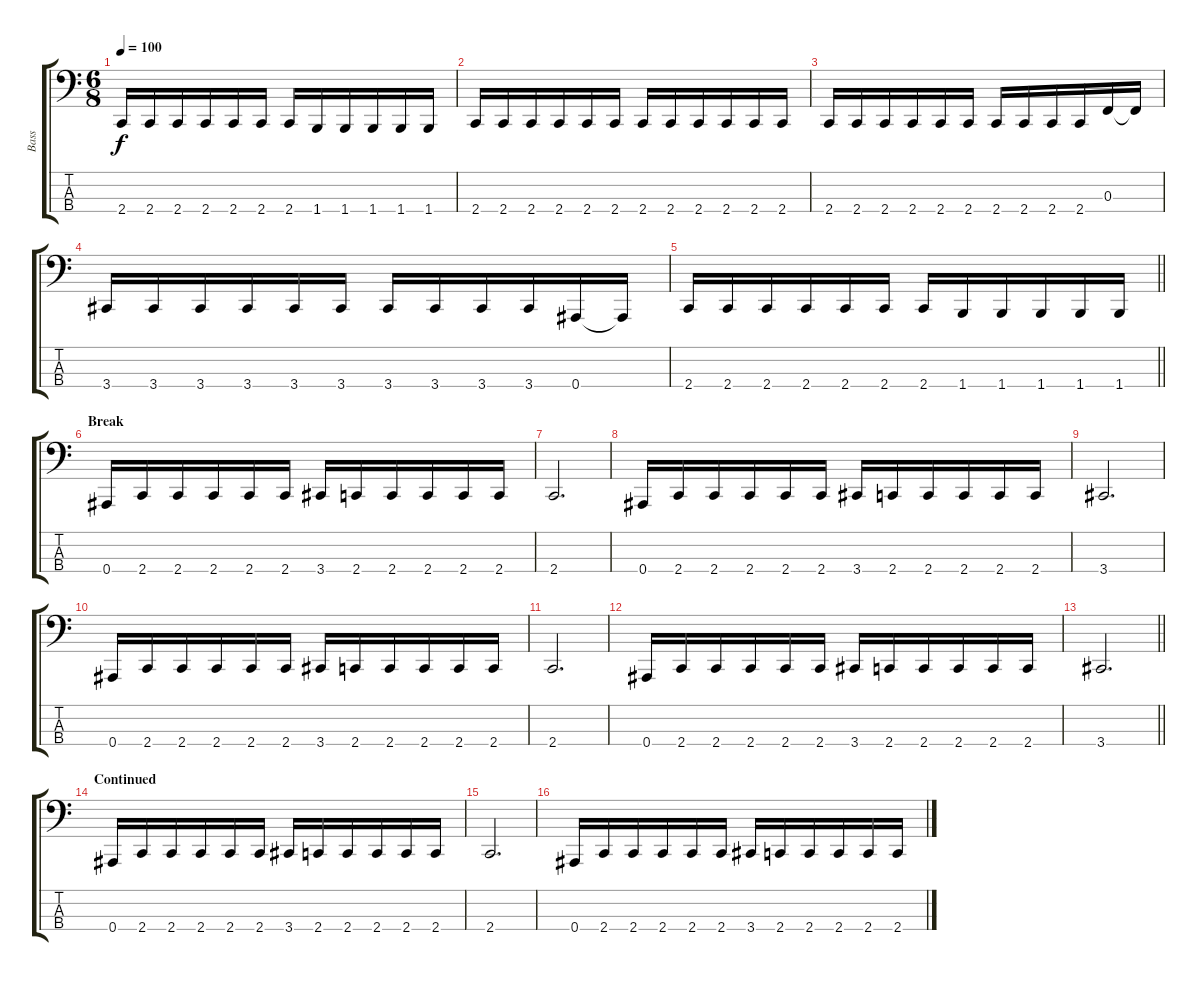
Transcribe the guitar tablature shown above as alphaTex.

\track ("Bass" "Bass") {instrument electricbassfinger}
\staff {score tabs}
\tuning (Eb2 Bb1 F1 Bb0) {hide}
\ts (6 8)
\tempo 100
\clef f4
\ks c
2.4.16{dy f} 2.4.16 2.4.16 2.4.16 2.4.16 2.4.16 2.4.16 1.4.16 1.4.16 1.4.16 1.4.16 1.4.16 |
2.4.16 2.4.16 2.4.16 2.4.16 2.4.16 2.4.16 2.4.16 2.4.16 2.4.16 2.4.16 2.4.16 2.4.16 |
2.4.16 2.4.16 2.4.16 2.4.16 2.4.16 2.4.16 2.4.16 2.4.16 2.4.16 2.4.16 0.3.16 0.3{t}.16 |
3.4.16 3.4.16 3.4.16 3.4.16 3.4.16 3.4.16 3.4.16 3.4.16 3.4.16 3.4.16 0.4.16 0.4{t}.16 |
\barLineRight lightlight
2.4.16 2.4.16 2.4.16 2.4.16 2.4.16 2.4.16 2.4.16 1.4.16 1.4.16 1.4.16 1.4.16 1.4.16 |
\section ("" "Break")
0.4.16 2.4.16 2.4.16 2.4.16 2.4.16 2.4.16 3.4.16 2.4.16 2.4.16 2.4.16 2.4.16 2.4.16 |
2.4.2{d} |
0.4.16 2.4.16 2.4.16 2.4.16 2.4.16 2.4.16 3.4.16 2.4.16 2.4.16 2.4.16 2.4.16 2.4.16 |
3.4.2{d} |
0.4.16 2.4.16 2.4.16 2.4.16 2.4.16 2.4.16 3.4.16 2.4.16 2.4.16 2.4.16 2.4.16 2.4.16 |
2.4.2{d} |
0.4.16 2.4.16 2.4.16 2.4.16 2.4.16 2.4.16 3.4.16 2.4.16 2.4.16 2.4.16 2.4.16 2.4.16 |
\barLineRight lightlight
3.4.2{d} |
\section ("" "Continued")
0.4.16 2.4.16 2.4.16 2.4.16 2.4.16 2.4.16 3.4.16 2.4.16 2.4.16 2.4.16 2.4.16 2.4.16 |
2.4.2{d} |
0.4.16 2.4.16 2.4.16 2.4.16 2.4.16 2.4.16 3.4.16 2.4.16 2.4.16 2.4.16 2.4.16 2.4.16
